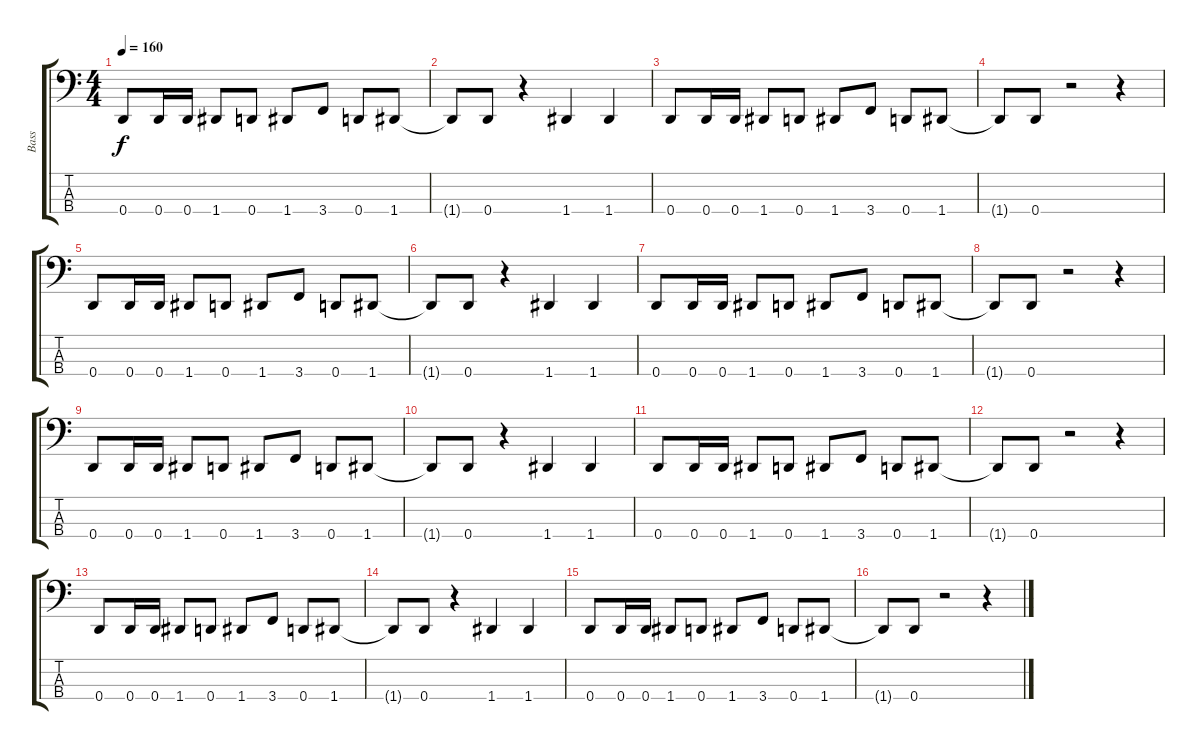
\track ("Bass" "Bass") {instrument electricbasspick}
\staff {score tabs}
\tuning (G2 D2 A1 D1) {hide}
\ts (4 4)
\tempo 160
\clef f4
\ks c
0.4.8{dy f} 0.4.16 0.4.16 1.4.8 0.4.8 1.4.8 3.4.8 0.4.8 1.4.8 |
1.4{t}.8 0.4.8 r.4 1.4.4 1.4.4 |
0.4.8 0.4.16 0.4.16 1.4.8 0.4.8 1.4.8 3.4.8 0.4.8 1.4.8 |
1.4{t}.8 0.4.8 r.2 r.4 |
0.4.8 0.4.16 0.4.16 1.4.8 0.4.8 1.4.8 3.4.8 0.4.8 1.4.8 |
1.4{t}.8 0.4.8 r.4 1.4.4 1.4.4 |
0.4.8 0.4.16 0.4.16 1.4.8 0.4.8 1.4.8 3.4.8 0.4.8 1.4.8 |
1.4{t}.8 0.4.8 r.2 r.4 |
0.4.8 0.4.16 0.4.16 1.4.8 0.4.8 1.4.8 3.4.8 0.4.8 1.4.8 |
1.4{t}.8 0.4.8 r.4 1.4.4 1.4.4 |
0.4.8 0.4.16 0.4.16 1.4.8 0.4.8 1.4.8 3.4.8 0.4.8 1.4.8 |
1.4{t}.8 0.4.8 r.2 r.4 |
0.4.8 0.4.16 0.4.16 1.4.8 0.4.8 1.4.8 3.4.8 0.4.8 1.4.8 |
1.4{t}.8 0.4.8 r.4 1.4.4 1.4.4 |
0.4.8 0.4.16 0.4.16 1.4.8 0.4.8 1.4.8 3.4.8 0.4.8 1.4.8 |
1.4{t}.8 0.4.8 r.2 r.4
